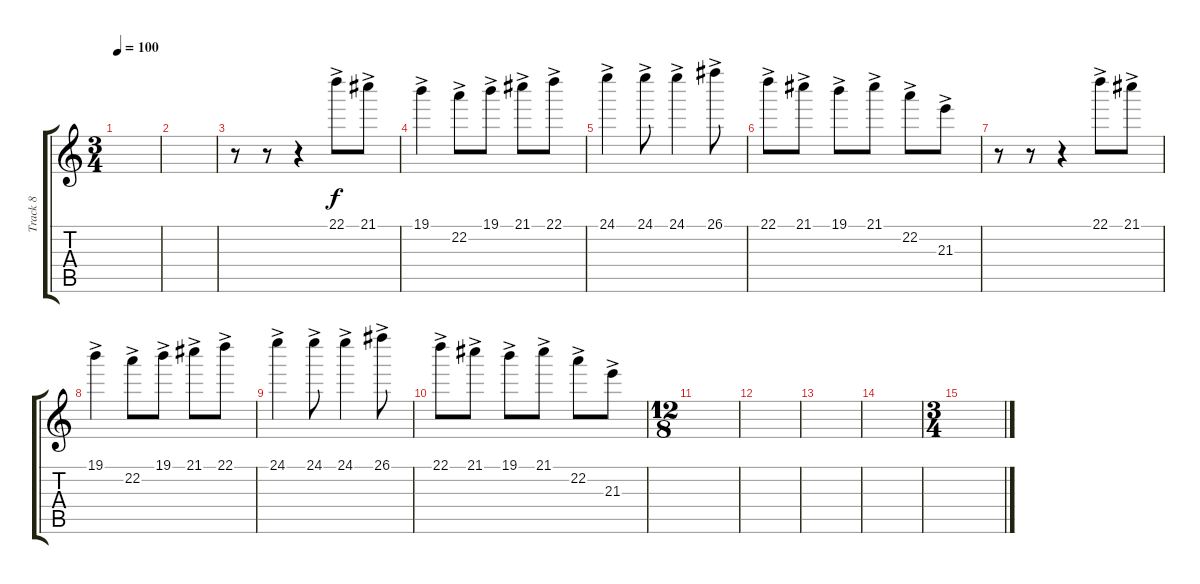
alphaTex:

\track ("Track 8" "Track 8") {instrument electricguitarjazz}
\staff {score tabs}
\tuning (E4 B3 G3 D3 A2 E2) {hide}
\ts (3 4)
\tempo 100
\clef g2
\ks c
|
|
r.8 r.8 r.4 22.1{ac}.8 21.1{ac}.8 |
19.1{ac}.4 22.2{ac}.8 19.1{ac}.8 21.1{ac}.8 22.1{ac}.8 |
24.1{ac}.4 24.1{ac}.8 24.1{ac}.4 26.1{ac}.8 |
22.1{ac}.8 21.1{ac}.8 19.1{ac}.8 21.1{ac}.8 22.2{ac}.8 21.3{ac}.8 |
r.8 r.8 r.4 22.1{ac}.8 21.1{ac}.8 |
19.1{ac}.4 22.2{ac}.8 19.1{ac}.8 21.1{ac}.8 22.1{ac}.8 |
24.1{ac}.4 24.1{ac}.8 24.1{ac}.4 26.1{ac}.8 |
22.1{ac}.8 21.1{ac}.8 19.1{ac}.8 21.1{ac}.8 22.2{ac}.8 21.3{ac}.8 |
\ts (12 8)
|
|
|
|
\ts (3 4)
